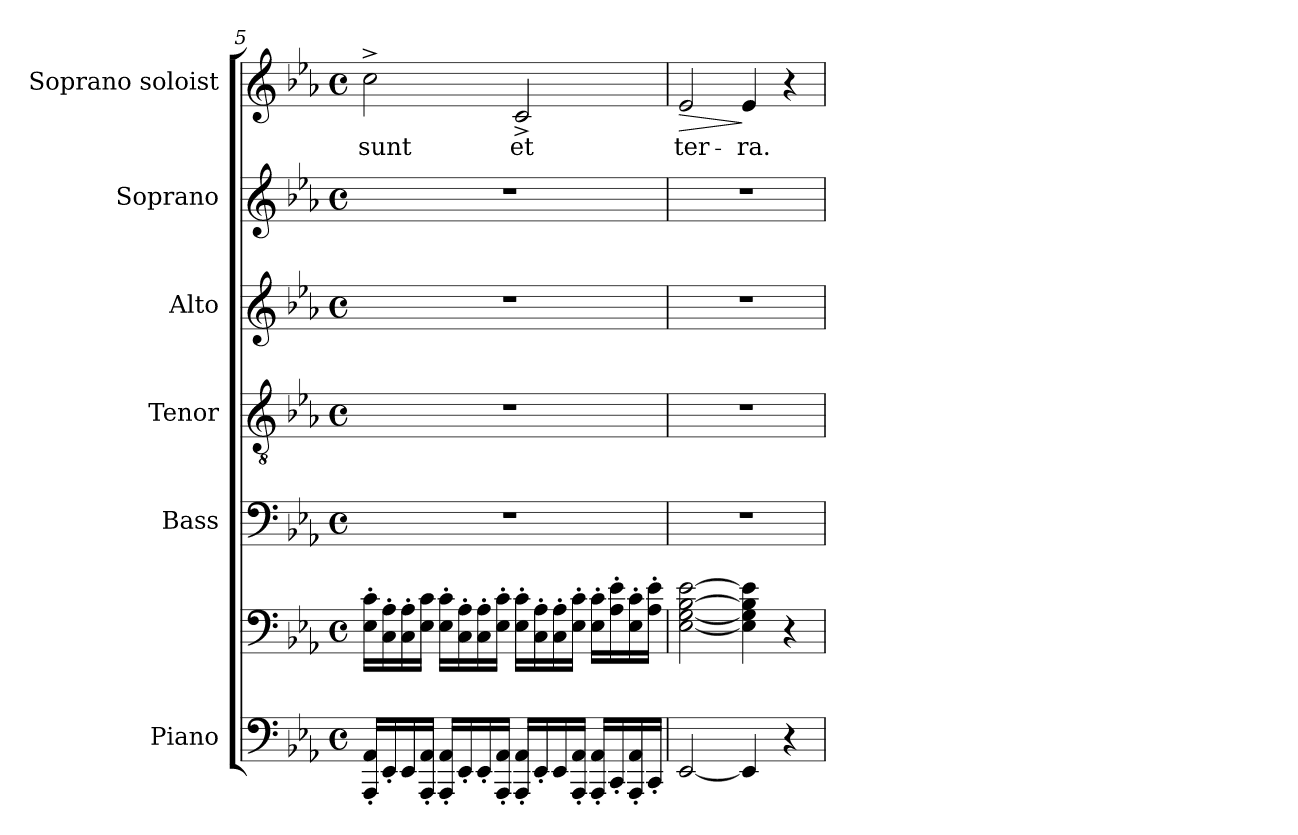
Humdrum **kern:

**kern	**kern	**kern	**kern	**kern	**kern	**kern	**text	**dynam
*part6	*part6	*part5	*part4	*part3	*part2	*part1	*part1	*part1
*staff7	*staff6	*staff5	*staff4	*staff3	*staff2	*staff1	*staff1	*staff1
*I"Piano	*	*I"Bass	*I"Tenor	*I"Alto	*I"Soprano	*I"Soprano soloist	*	*
*I'Pno.	*	*I'B.	*I'T.	*I'A.	*I'S.	*I'S.	*	*
*clefF4	*clefF4	*clefF4	*clefGv2	*clefG2	*clefG2	*clefG2	*	*
*	*	*	*ITrd7c12	*	*	*	*	*
*k[b-e-a-]	*k[b-e-a-]	*k[b-e-a-]	*k[b-e-a-]	*k[b-e-a-]	*k[b-e-a-]	*k[b-e-a-]	*	*
*E-:	*E-:	*E-:	*E-:	*E-:	*E-:	*E-:	*	*
*M4/4	*M4/4	*M4/4	*M4/4	*M4/4	*M4/4	*M4/4	*	*
*met(c)	*met(c)	*met(c)	*met(c)	*met(c)	*met(c)	*met(c)	*	*
=5	=5	=5	=5	=5	=5	=5	=5	=5
!	!	!	!	!	!	!	!LO:LY:b:color=#000000	!
16AAA-i/' 16AA-i'LL	16E-i\' 16ci'LL	1r	1r	1r	1r	2cc^i\	sunt	.
16EE-'i/	16Ci\' 16A-i'	.	.	.	.	.	.	.
16EE-i/	16Ci\' 16A-i'	.	.	.	.	.	.	.
16AAA-i/' 16AA-i'JJ	16E-i\ 16ciJJ	.	.	.	.	.	.	.
16AAA-i/' 16AA-i'LL	16E-i\' 16ci'LL	.	.	.	.	.	.	.
16EE-'i/	16Ci\' 16A-i'	.	.	.	.	.	.	.
16EE-'i/	16Ci\' 16A-i'	.	.	.	.	.	.	.
16AAA-i/' 16AA-i'JJ	16E-i\' 16ci'JJ	.	.	.	.	.	.	.
!	!	!	!	!	!	!	!LO:LY:b:color=#000000	!
16AAA-i/' 16AA-i'LL	16E-i\' 16ci'LL	.	.	.	.	2c^i/	et	.
16EE-'i/	16Ci\' 16A-i'	.	.	.	.	.	.	.
16EE-i/	16Ci\' 16A-i'	.	.	.	.	.	.	.
16AAA-i/' 16AA-i'JJ	16E-i\' 16ci'JJ	.	.	.	.	.	.	.
16AAA-i/' 16AA-i'LL	16E-i\' 16ci'LL	.	.	.	.	.	.	.
16CC'i/	16A-i\' 16e-i'	.	.	.	.	.	.	.
16AAA-i/' 16AA-i'	16E-i\' 16ci'	.	.	.	.	.	.	.
16CC'i/JJ	16A-i\' 16e-i'JJ	.	.	.	.	.	.	.
=6	=6	=6	=6	=6	=6	=6	=6	=6
!	!	!	!	!	!	!	!LO:LY:b:color=#000000	!LO:HP:b
[2EE-i/	[2E-i\ [2Gi [2B-i [2e-i	1r	1r	1r	1r	2e-i/	ter-	>
!	!	!	!	!	!	!	!LO:LY:b:color=#000000	!
4EE-i/]	4E-i\] 4Gi] 4B-i] 4e-i]	.	.	.	.	4e-i/	-ra.	]
4r	4r	.	.	.	.	4r	.	.
=	=	=	=	=	=	=	=	=
*-	*-	*-	*-	*-	*-	*-	*-	*-
